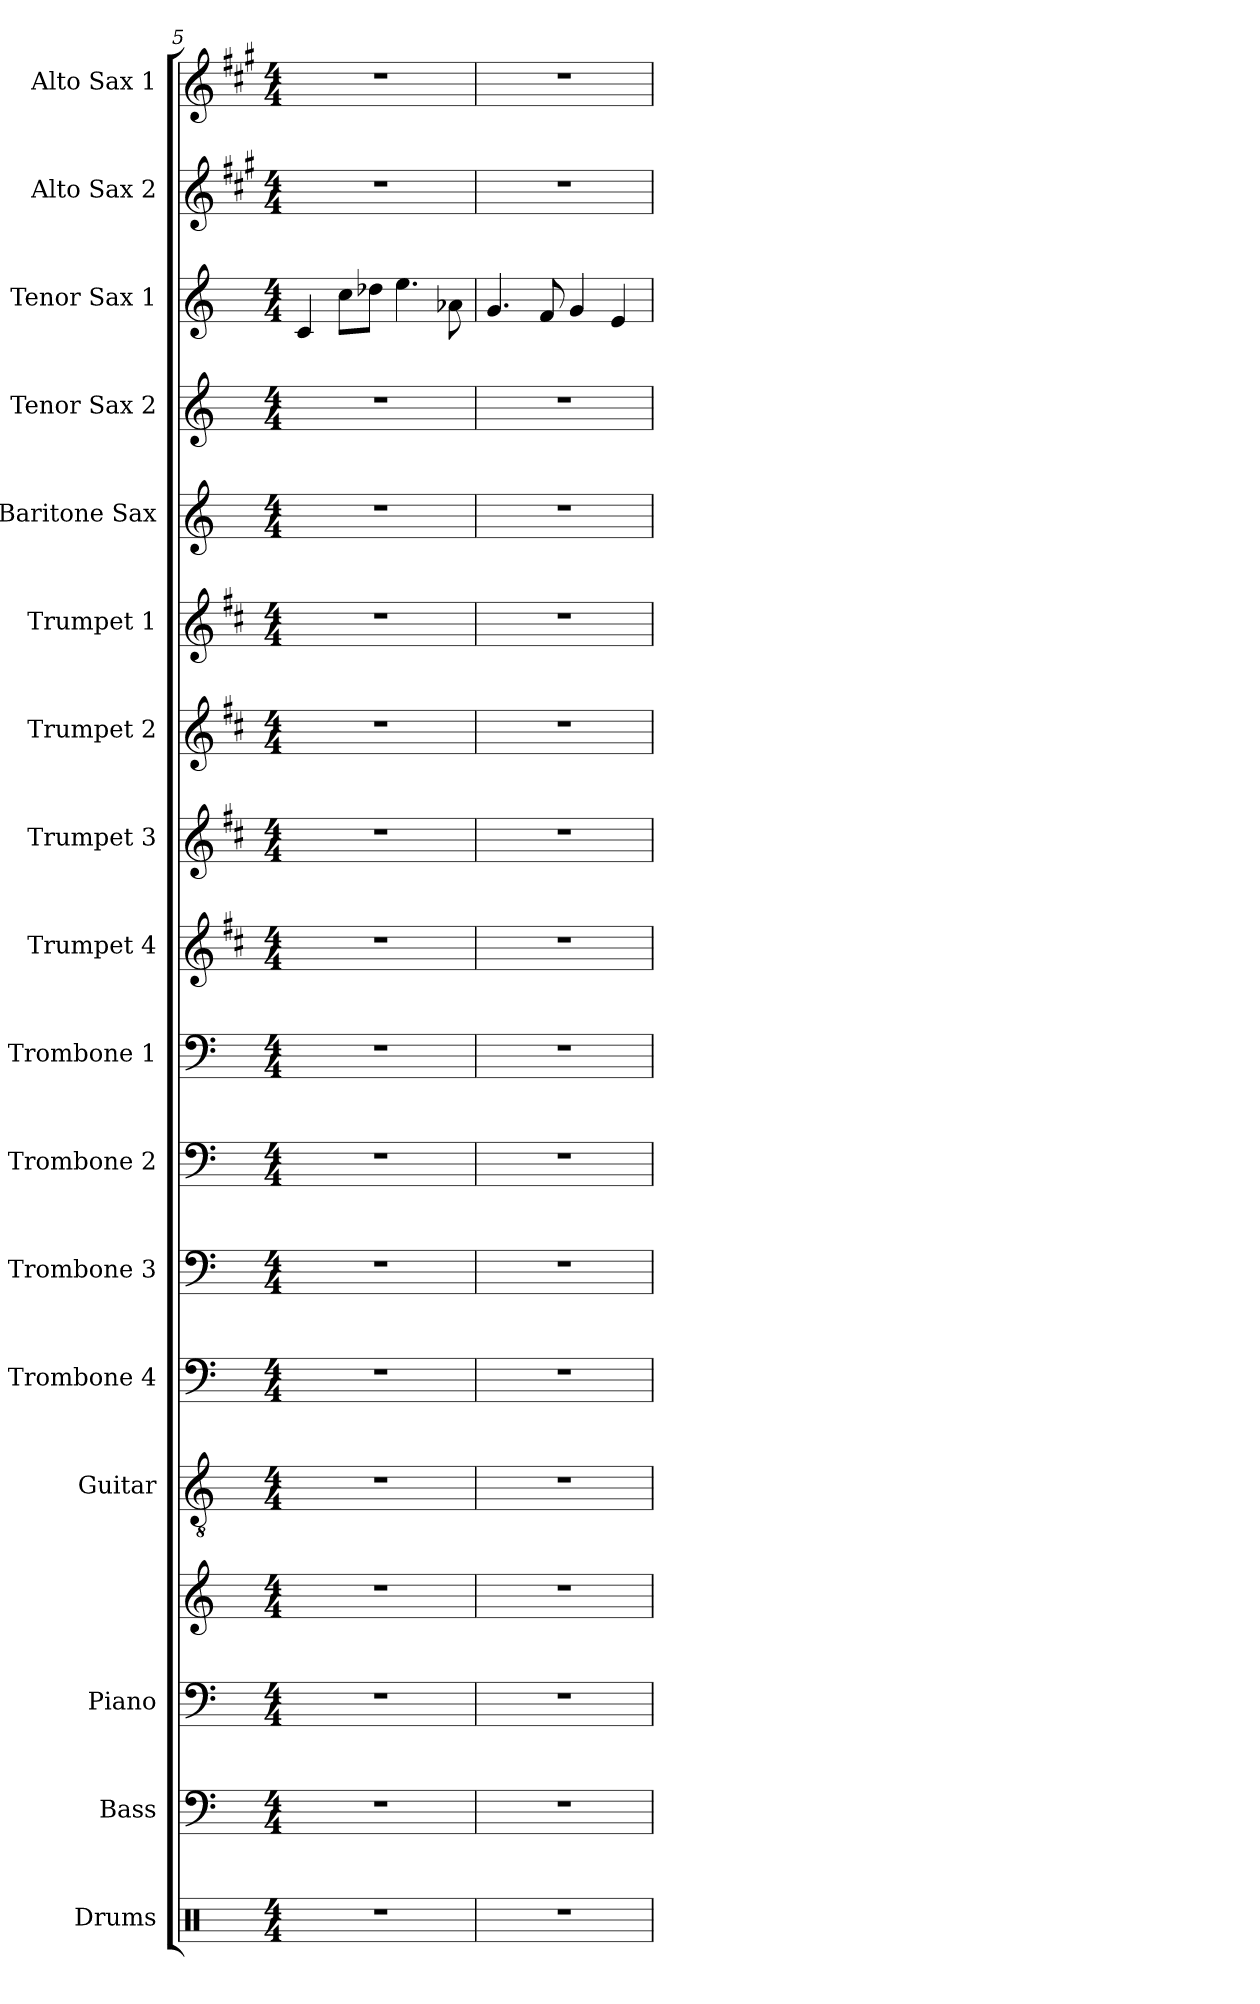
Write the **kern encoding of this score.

**kern	**kern	**kern	**kern	**kern	**kern	**kern	**kern	**kern	**kern	**kern	**kern	**kern	**kern	**kern	**kern	**kern	**kern
*part17	*part16	*part15	*part15	*part14	*part13	*part12	*part11	*part10	*part9	*part8	*part7	*part6	*part5	*part4	*part3	*part2	*part1
*staff18	*staff17	*staff16	*staff15	*staff14	*staff13	*staff12	*staff11	*staff10	*staff9	*staff8	*staff7	*staff6	*staff5	*staff4	*staff3	*staff2	*staff1
*I"Drums	*I"Bass	*I"Piano	*	*I"Guitar	*I"Trombone 4	*I"Trombone 3	*I"Trombone 2	*I"Trombone 1	*I"Trumpet 4	*I"Trumpet 3	*I"Trumpet 2	*I"Trumpet 1	*I"Baritone Sax	*I"Tenor Sax 2	*I"Tenor Sax 1	*I"Alto Sax 2	*I"Alto Sax 1
*I'Drums	*I'Bass	*I'Piano	*	*I'Gtr.	*I'Tbn. 4	*I'Tbn. 3	*I'Tbn. 2	*I'Tbn. 1	*I'Tpt. 4	*I'Tpt. 3	*I'Tpt. 2	*I'Tpt. 1	*I'Bari	*I'Tenor 2	*I'Tenor 1	*I'Alto 2	*I'Alto 1
*clefX	*clefF4	*clefF4	*clefG2	*clefGv2	*clefF4	*clefF4	*clefF4	*clefF4	*clefG2	*clefG2	*clefG2	*clefG2	*clefG2	*clefG2	*clefG2	*clefG2	*clefG2
*	*ITrd7c12	*	*	*	*	*	*	*	*ITrd1c2	*ITrd1c2	*ITrd1c2	*ITrd1c2	*ITrd12c21	*ITrd8c14	*ITrd8c14	*ITrd5c9	*ITrd5c9
*k[]	*k[]	*k[]	*k[]	*k[]	*k[]	*k[]	*k[]	*k[]	*k[]	*k[]	*k[]	*k[]	*k[]	*k[]	*k[]	*k[]	*k[]
*M4/4	*M4/4	*M4/4	*M4/4	*M4/4	*M4/4	*M4/4	*M4/4	*M4/4	*M4/4	*M4/4	*M4/4	*M4/4	*M4/4	*M4/4	*M4/4	*M4/4	*M4/4
=5	=5	=5	=5	=5	=5	=5	=5	=5	=5	=5	=5	=5	=5	=5	=5	=5	=5
1r	1r	1r	1r	1r	1r	1r	1r	1r	1r	1r	1r	1r	1r	1r	4C/	1r	1r
.	.	.	.	.	.	.	.	.	.	.	.	.	.	.	8c\L	.	.
.	.	.	.	.	.	.	.	.	.	.	.	.	.	.	8d-X\J	.	.
.	.	.	.	.	.	.	.	.	.	.	.	.	.	.	4.e\	.	.
.	.	.	.	.	.	.	.	.	.	.	.	.	.	.	8A-X\	.	.
=6	=6	=6	=6	=6	=6	=6	=6	=6	=6	=6	=6	=6	=6	=6	=6	=6	=6
1r	1r	1r	1r	1r	1r	1r	1r	1r	1r	1r	1r	1r	1r	1r	4.G/	1r	1r
.	.	.	.	.	.	.	.	.	.	.	.	.	.	.	8F/	.	.
.	.	.	.	.	.	.	.	.	.	.	.	.	.	.	4G/	.	.
.	.	.	.	.	.	.	.	.	.	.	.	.	.	.	4E/	.	.
=	=	=	=	=	=	=	=	=	=	=	=	=	=	=	=	=	=
*-	*-	*-	*-	*-	*-	*-	*-	*-	*-	*-	*-	*-	*-	*-	*-	*-	*-
